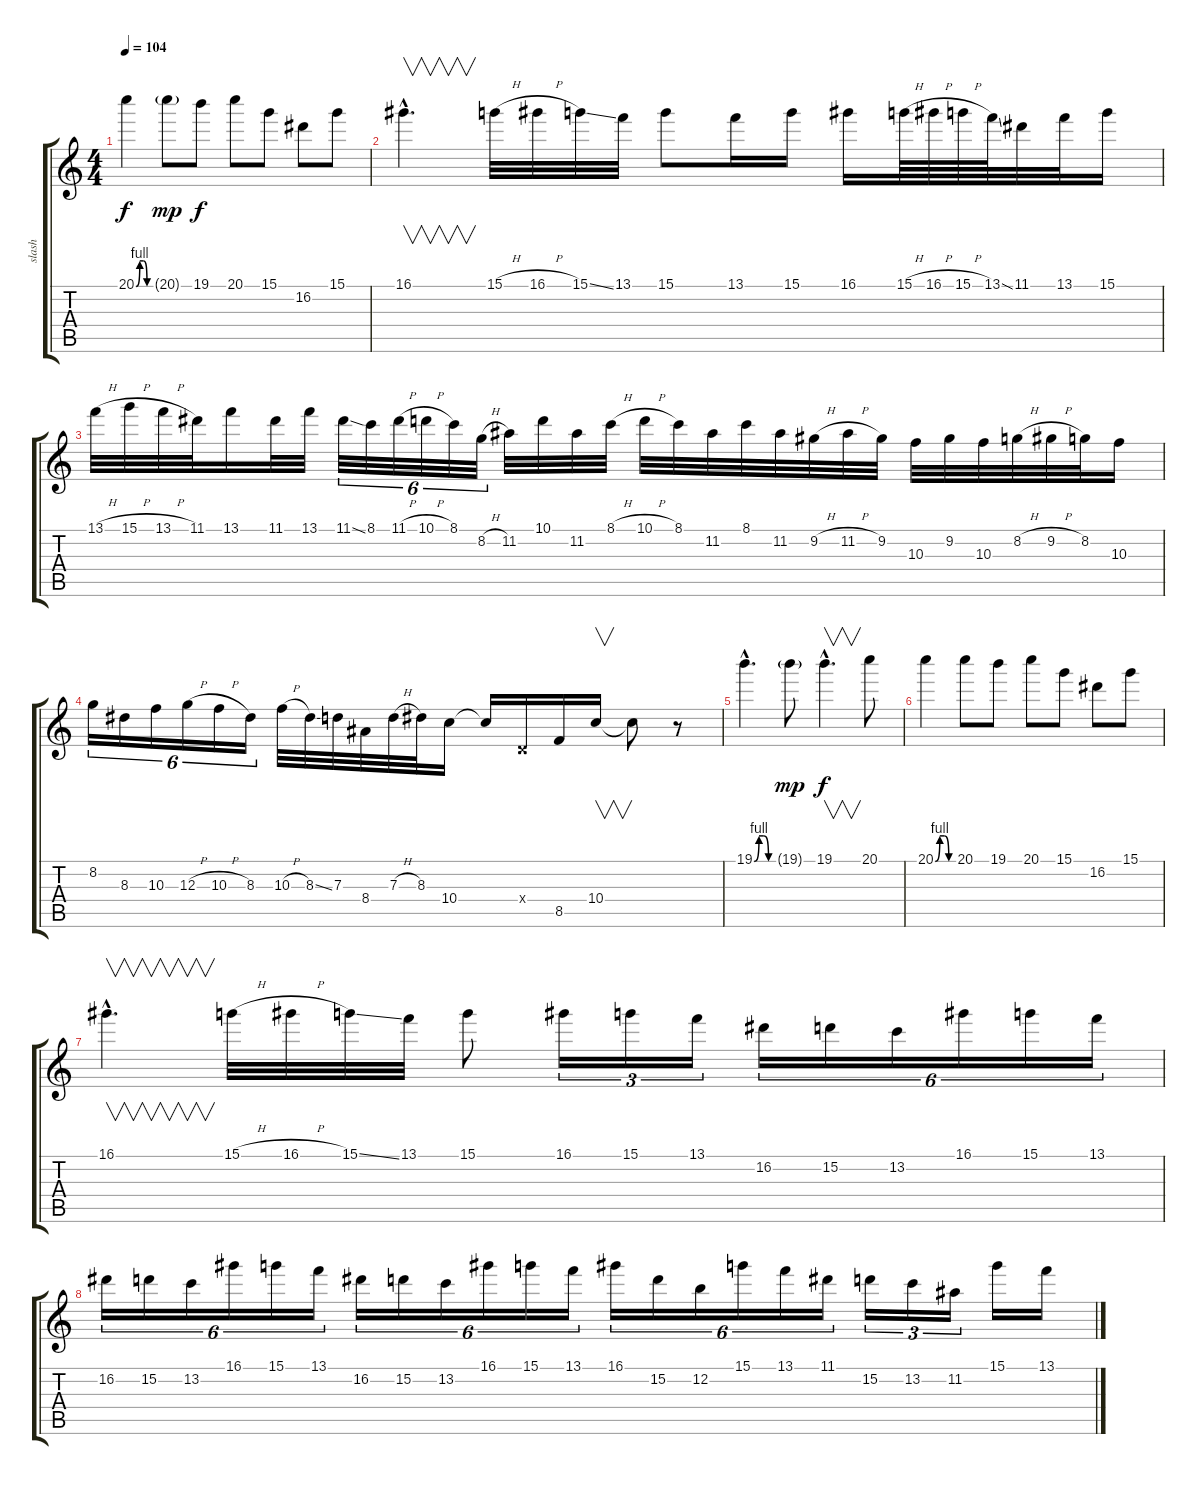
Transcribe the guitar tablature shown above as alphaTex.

\track ("slash" "slash") {instrument distortionguitar}
\staff {score tabs}
\tuning (E4 B3 G3 D3 A2 E2) {hide}
\ts (4 4)
\tempo 104
\clef g2
\ks c
20.1{be (custom 0 0 15 4 30 4 45 0 60 0)}.4{dy f} 20.1{g}.8{dy mp} 19.1.8{dy f} 20.1.8 15.1.8 16.2.8 15.1.8 |
16.1{hac}.4{v d} 15.1{h}.32 16.1{h}.32 15.1{ss}.32 13.1.32 15.1.8 13.1.16 15.1.16 16.1.16 15.1{h}.64 16.1{h}.64 15.1{h}.64 13.1{ss}.64 11.1.32 13.1.32 15.1.16 |
13.1{h}.32 15.1{h}.32 13.1{h}.32 11.1.32 13.1.16 11.1.32 13.1.32 11.1{ss}.32{tu (6 4)} 8.1.32{tu (6 4)} 11.1{h}.32{tu (6 4)} 10.1{h}.32{tu (6 4)} 8.1.32{tu (6 4)} 8.2{h}.32{tu (6 4)} 11.2.32 10.1.32 11.2.32 8.1{h}.32 10.1{h}.32 8.1.32 11.2.32 8.1.32 11.2.32 9.2{h}.32 11.2{h}.32 9.2.32 10.3.32 9.2.32 10.3.32 8.2{h}.32 9.2{h}.32 8.2.32 10.3.16 |
8.2.16{tu (6 4)} 8.3.16{tu (6 4)} 10.3.16{tu (6 4)} 12.3{h}.16{tu (6 4)} 10.3{h}.16{tu (6 4)} 8.3.16{tu (6 4)} 10.3{h}.32 8.3{ss}.32 7.3.32 8.4.32 7.3{h}.32 8.3.32 10.4.16 10.4{t}.16 0.4{x}.16 8.5.16 10.4.16{v} 10.4{t}.8 r.8 |
19.1{be (custom 0 0 15 4 30 4 45 0 60 0) hac}.4{d} 19.1{g}.8{dy mp} 19.1{hac}.4{v d dy f} 20.1.8 |
20.1{be (custom 0 0 15 4 30 4 45 0 60 0)}.4 20.1.8 19.1.8 20.1.8 15.1.8 16.2.8 15.1.8 |
16.1{hac}.4{v d} 15.1{h}.32 16.1{h}.32 15.1{ss}.32 13.1.32 15.1.8 16.1.16{tu (3 2)} 15.1.16{tu (3 2)} 13.1.16{tu (3 2)} 16.2.16{tu (6 4)} 15.2.16{tu (6 4)} 13.2.16{tu (6 4)} 16.1.16{tu (6 4)} 15.1.16{tu (6 4)} 13.1.16{tu (6 4)} |
16.2.16{tu (6 4)} 15.2.16{tu (6 4)} 13.2.16{tu (6 4)} 16.1.16{tu (6 4)} 15.1.16{tu (6 4)} 13.1.16{tu (6 4)} 16.2.16{tu (6 4)} 15.2.16{tu (6 4)} 13.2.16{tu (6 4)} 16.1.16{tu (6 4)} 15.1.16{tu (6 4)} 13.1.16{tu (6 4)} 16.1.16{tu (6 4)} 15.2.16{tu (6 4)} 12.2.16{tu (6 4)} 15.1.16{tu (6 4)} 13.1.16{tu (6 4)} 11.1.16{tu (6 4)} 15.2.16{tu (3 2)} 13.2.16{tu (3 2)} 11.2.16{tu (3 2)} 15.1.16 13.1.16
